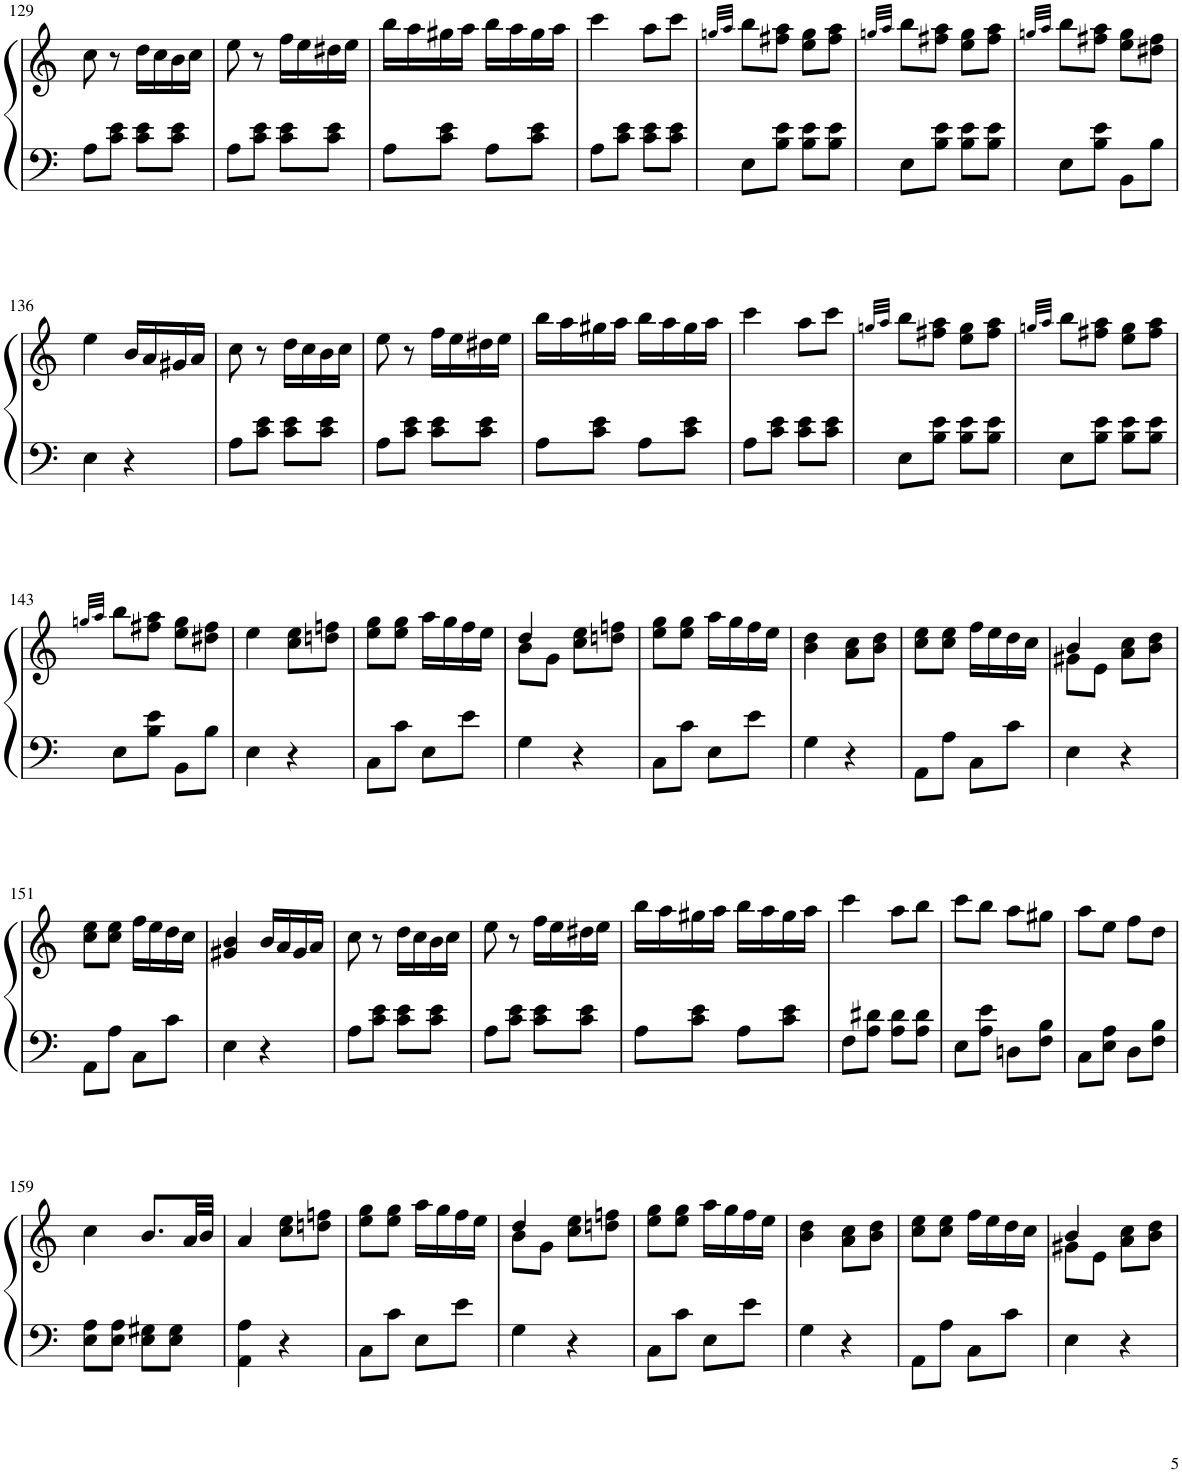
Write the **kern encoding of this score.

**kern	**kern
*part1	*part1
*staff2	*staff1
*I"Piano	*
*I'Pno.	*
!!LO:PB:g=z
*clefF4	*clefG2
*k[]	*k[]
*M2/4	*M2/4
=129	=129
8A\L	8cc\
8c\ 8e\J	8r
8c\ 8e\L	16dd\LL
.	16cc\
8c\ 8e\J	16b\
.	16cc\JJ
=130	=130
8A\L	8ee\
8c\ 8e\J	8r
8c\ 8e\L	16ff\LL
.	16ee\
8c\ 8e\J	16dd#X\
.	16ee\JJ
=131	=131
8A\L	16bb\LL
.	16aa\
8c\ 8e\J	16gg#X\
.	16aa\JJ
8A\L	16bb\LL
.	16aa\
8c\ 8e\J	16gg#\
.	16aa\JJ
=132	=132
8A\L	4ccc\
8c\ 8e\J	.
8c\ 8e\L	8aa\L
8c\ 8e\J	8ccc\J
=133	=133
.	32qggn/LLL
.	32qaa/JJJ
8E\L	8bb\L
8B\ 8e\J	8ff#X\ 8aa\J
8B\ 8e\L	8ee\ 8gg\L
8B\ 8e\J	8ff#\ 8aa\J
=134	=134
.	32qggn/LLL
.	32qaa/JJJ
8E\L	8bb\L
8B\ 8e\J	8ff#X\ 8aa\J
8B\ 8e\L	8ee\ 8gg\L
8B\ 8e\J	8ff#\ 8aa\J
=135	=135
.	32qggn/LLL
.	32qaa/JJJ
8E\L	8bb\L
8B\ 8e\J	8ff#X\ 8aa\J
8BB\L	8ee\ 8gg\L
8B\J	8dd#X\ 8ff#\J
!!LO:LB:g=z
=136	=136
4E\	4ee\
4r	16b/LL
.	16a/
.	16g#X/
.	16a/JJ
=137	=137
8A\L	8cc\
8c\ 8e\J	8r
8c\ 8e\L	16dd\LL
.	16cc\
8c\ 8e\J	16b\
.	16cc\JJ
=138	=138
8A\L	8ee\
8c\ 8e\J	8r
8c\ 8e\L	16ff\LL
.	16ee\
8c\ 8e\J	16dd#X\
.	16ee\JJ
=139	=139
8A\L	16bb\LL
.	16aa\
8c\ 8e\J	16gg#X\
.	16aa\JJ
8A\L	16bb\LL
.	16aa\
8c\ 8e\J	16gg#\
.	16aa\JJ
=140	=140
8A\L	4ccc\
8c\ 8e\J	.
8c\ 8e\L	8aa\L
8c\ 8e\J	8ccc\J
=141	=141
.	32qggn/LLL
.	32qaa/JJJ
8E\L	8bb\L
8B\ 8e\J	8ff#X\ 8aa\J
8B\ 8e\L	8ee\ 8gg\L
8B\ 8e\J	8ff#\ 8aa\J
=142	=142
.	32qggn/LLL
.	32qaa/JJJ
8E\L	8bb\L
8B\ 8e\J	8ff#X\ 8aa\J
8B\ 8e\L	8ee\ 8gg\L
8B\ 8e\J	8ff#\ 8aa\J
!!LO:LB:g=z
=143	=143
.	32qggn/LLL
.	32qaa/JJJ
8E\L	8bb\L
8B\ 8e\J	8ff#X\ 8aa\J
8BB\L	8ee\ 8gg\L
8B\J	8dd#X\ 8ff#\J
=144	=144
4E\	4ee\
4r	8cc\ 8ee\L
.	8ddn\ 8ffn\J
=145	=145
8C\L	8ee\ 8gg\L
8c\J	8ee\ 8gg\J
8E\L	16aa\LL
.	16gg\
8e\J	16ff\
.	16ee\JJ
=146	=146
*	*^
4G\	8b\L	4dd/
.	8g\J	.
4r	8cc\ 8ee\L	4ryy
.	8ddn\ 8ffn\J	.
*	*v	*v
=147	=147
8C\L	8ee\ 8gg\L
8c\J	8ee\ 8gg\J
8E\L	16aa\LL
.	16gg\
8e\J	16ff\
.	16ee\JJ
=148	=148
4G\	4b\ 4dd\
4r	8a\ 8cc\L
.	8b\ 8dd\J
=149	=149
8AA\L	8cc\ 8ee\L
8A\J	8cc\ 8ee\J
8C\L	16ff\LL
.	16ee\
8c\J	16dd\
.	16cc\JJ
=150	=150
*	*^
4E\	8g#X\L	4b/
.	8e\J	.
4r	8a\ 8cc\L	4ryy
.	8b\ 8dd\J	.
*	*v	*v
!!LO:LB:g=z
=151	=151
8AA\L	8cc\ 8ee\L
8A\J	8cc\ 8ee\J
8C\L	16ff\LL
.	16ee\
8c\J	16dd\
.	16cc\JJ
=152	=152
4E\	4g#X/ 4b/
4r	16b/LL
.	16a/
.	16g#/
.	16a/JJ
=153	=153
8A\L	8cc\
8c\ 8e\J	8r
8c\ 8e\L	16dd\LL
.	16cc\
8c\ 8e\J	16b\
.	16cc\JJ
=154	=154
8A\L	8ee\
8c\ 8e\J	8r
8c\ 8e\L	16ff\LL
.	16ee\
8c\ 8e\J	16dd#X\
.	16ee\JJ
=155	=155
8A\L	16bb\LL
.	16aa\
8c\ 8e\J	16gg#X\
.	16aa\JJ
8A\L	16bb\LL
.	16aa\
8c\ 8e\J	16gg#\
.	16aa\JJ
=156	=156
8F\L	4ccc\
8A\ 8d#X\J	.
8A\ 8d#\L	8aa\L
8A\ 8d#\J	8bb\J
=157	=157
8E\L	8ccc\L
8A\ 8e\J	8bb\J
8Dn\L	8aa\L
8F\ 8B\J	8gg#X\J
=158	=158
8C\L	8aa\L
8E\ 8A\J	8ee\J
8D\L	8ff\L
8F\ 8B\J	8dd\J
!!LO:LB:g=z
=159	=159
8E\ 8A\L	4cc\
8E\ 8A\J	.
8E\ 8G#X\L	8.b/L
8E\ 8G#\J	.
.	32a/LL
.	32b/JJJ
=160	=160
4AA\ 4A\	4a/
4r	8cc\ 8ee\L
.	8ddn\ 8ffn\J
=161	=161
8C\L	8ee\ 8gg\L
8c\J	8ee\ 8gg\J
8E\L	16aa\LL
.	16gg\
8e\J	16ff\
.	16ee\JJ
=162	=162
*	*^
4G\	8b\L	4dd/
.	8g\J	.
4r	8cc\ 8ee\L	4ryy
.	8ddn\ 8ffn\J	.
*	*v	*v
=163	=163
8C\L	8ee\ 8gg\L
8c\J	8ee\ 8gg\J
8E\L	16aa\LL
.	16gg\
8e\J	16ff\
.	16ee\JJ
=164	=164
4G\	4b\ 4dd\
4r	8a\ 8cc\L
.	8b\ 8dd\J
=165	=165
8AA\L	8cc\ 8ee\L
8A\J	8cc\ 8ee\J
8C\L	16ff\LL
.	16ee\
8c\J	16dd\
.	16cc\JJ
=166	=166
*	*^
4E\	8g#X\L	4b/
.	8e\J	.
4r	8a\ 8cc\L	4ryy
.	8b\ 8dd\J	.
*	*v	*v
=	=
*-	*-
